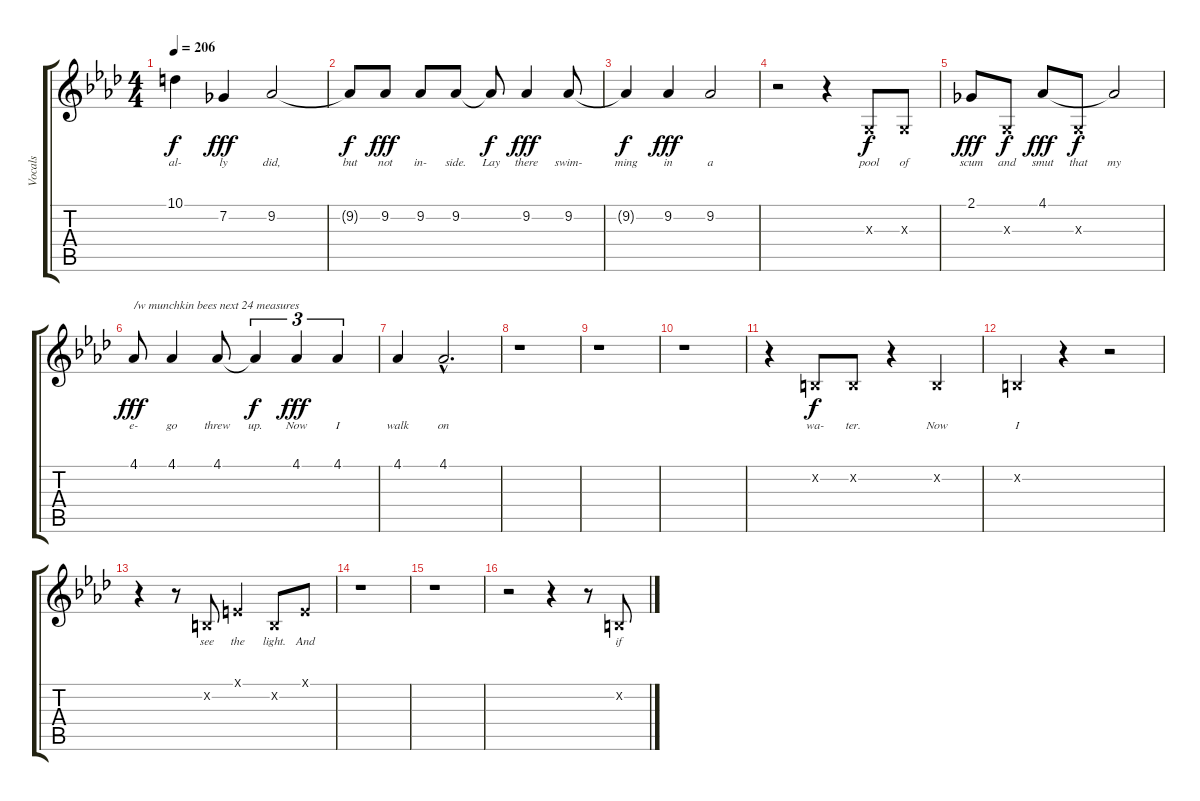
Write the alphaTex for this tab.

\track ("Vocals" "Vocals") {instrument lead6voice}
\staff {score tabs}
\tuning (E4 B3 G3 D3 A2 E2) {hide}
\ts (4 4)
\tempo 206
\clef g2
\ks ab
10.1{t}.4{lyrics (0 "al-") lyrics (1 "") lyrics (2 "") lyrics (3 "") lyrics (4 "") dy f} 7.2.4{lyrics (0 "ly") lyrics (1 "") lyrics (2 "") lyrics (3 "") lyrics (4 "") dy fff} 9.2.2{lyrics (0 "did,") lyrics (1 "") lyrics (2 "") lyrics (3 "") lyrics (4 "")} |
9.2{t}.8{lyrics (0 "but") lyrics (1 "") lyrics (2 "") lyrics (3 "") lyrics (4 "") dy f} 9.2.8{lyrics (0 "not") lyrics (1 "") lyrics (2 "") lyrics (3 "") lyrics (4 "") dy fff} 9.2.8{lyrics (0 "in-") lyrics (1 "") lyrics (2 "") lyrics (3 "") lyrics (4 "")} 9.2.8{lyrics (0 "side.") lyrics (1 "") lyrics (2 "") lyrics (3 "") lyrics (4 "")} 9.2{t}.8{lyrics (0 "Lay") lyrics (1 "") lyrics (2 "") lyrics (3 "") lyrics (4 "") dy f} 9.2.4{lyrics (0 "there") lyrics (1 "") lyrics (2 "") lyrics (3 "") lyrics (4 "") dy fff} 9.2.8{lyrics (0 "swim-") lyrics (1 "") lyrics (2 "") lyrics (3 "") lyrics (4 "")} |
9.2{t}.4{lyrics (0 "ming") lyrics (1 "") lyrics (2 "") lyrics (3 "") lyrics (4 "") dy f} 9.2.4{lyrics (0 "in") lyrics (1 "") lyrics (2 "") lyrics (3 "") lyrics (4 "") dy fff} 9.2.2{lyrics (0 "a") lyrics (1 "") lyrics (2 "") lyrics (3 "") lyrics (4 "")} |
r.2 r.4 0.3{x}.8{lyrics (0 "pool") lyrics (1 "") lyrics (2 "") lyrics (3 "") lyrics (4 "") dy f} 0.3{x}.8{lyrics (0 "of") lyrics (1 "") lyrics (2 "") lyrics (3 "") lyrics (4 "")} |
2.1.8{lyrics (0 "scum") lyrics (1 "") lyrics (2 "") lyrics (3 "") lyrics (4 "") dy fff} 0.3{x}.8{lyrics (0 "and") lyrics (1 "") lyrics (2 "") lyrics (3 "") lyrics (4 "") dy f} 4.1.8{lyrics (0 "smut") lyrics (1 "") lyrics (2 "") lyrics (3 "") lyrics (4 "") dy fff} 0.3{x}.8{lyrics (0 "that") lyrics (1 "") lyrics (2 "") lyrics (3 "") lyrics (4 "") dy f} 4.1{t}.2{lyrics (0 "my") lyrics (1 "") lyrics (2 "") lyrics (3 "") lyrics (4 "")} |
4.1.8{txt "/w munchkin bees next 24 measures" lyrics (0 "e-") lyrics (1 "") lyrics (2 "") lyrics (3 "") lyrics (4 "") dy fff} 4.1.4{lyrics (0 "go") lyrics (1 "") lyrics (2 "") lyrics (3 "") lyrics (4 "")} 4.1.8{lyrics (0 "threw") lyrics (1 "") lyrics (2 "") lyrics (3 "") lyrics (4 "")} 4.1{t}.4{tu (3 2) lyrics (0 "up.") lyrics (1 "") lyrics (2 "") lyrics (3 "") lyrics (4 "") dy f} 4.1.4{tu (3 2) lyrics (0 "Now") lyrics (1 "") lyrics (2 "") lyrics (3 "") lyrics (4 "") dy fff} 4.1.4{tu (3 2) lyrics (0 "I") lyrics (1 "") lyrics (2 "") lyrics (3 "") lyrics (4 "")} |
4.1.4{lyrics (0 "walk") lyrics (1 "") lyrics (2 "") lyrics (3 "") lyrics (4 "")} 4.1{hac}.2{d lyrics (0 "on") lyrics (1 "") lyrics (2 "") lyrics (3 "") lyrics (4 "")} |
r.1 |
r.1 |
r.1 |
r.4 0.2{x}.8{lyrics (0 "wa-") lyrics (1 "") lyrics (2 "") lyrics (3 "") lyrics (4 "") dy f} 0.2{x}.8{lyrics (0 "ter.") lyrics (1 "") lyrics (2 "") lyrics (3 "") lyrics (4 "")} r.4 0.2{x}.4{lyrics (0 "Now") lyrics (1 "") lyrics (2 "") lyrics (3 "") lyrics (4 "")} |
0.2{x}.4{lyrics (0 "I") lyrics (1 "") lyrics (2 "") lyrics (3 "") lyrics (4 "")} r.4 r.2 |
r.4 r.8 0.2{x}.8{lyrics (0 "see") lyrics (1 "") lyrics (2 "") lyrics (3 "") lyrics (4 "")} 0.1{x}.4{lyrics (0 "the") lyrics (1 "") lyrics (2 "") lyrics (3 "") lyrics (4 "")} 0.2{x}.8{lyrics (0 "light.") lyrics (1 "") lyrics (2 "") lyrics (3 "") lyrics (4 "")} 0.1{x}.8{lyrics (0 "And") lyrics (1 "") lyrics (2 "") lyrics (3 "") lyrics (4 "")} |
r.1 |
r.1 |
r.2 r.4 r.8 0.2{x}.8{lyrics (0 "if") lyrics (1 "") lyrics (2 "") lyrics (3 "") lyrics (4 "")}
